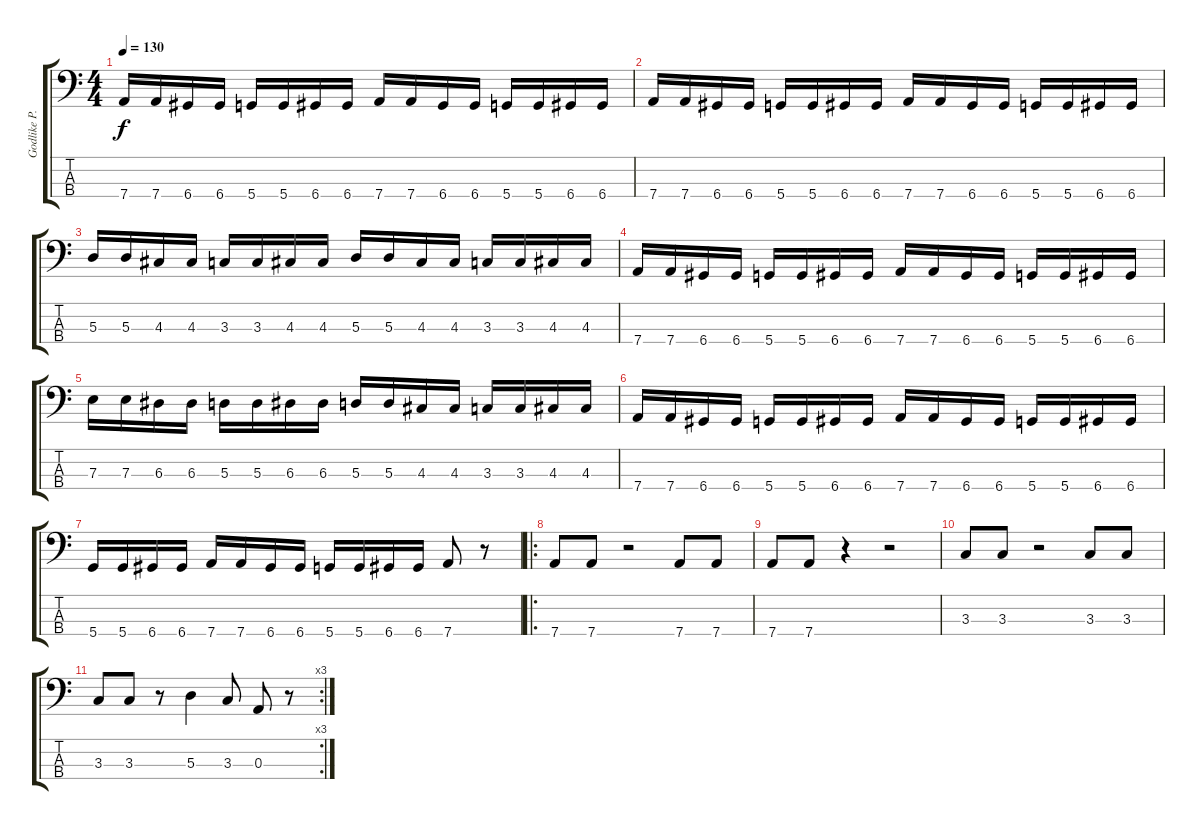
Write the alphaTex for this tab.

\track ("Godlike P." "Godlike P.") {instrument electricbassfinger}
\staff {score tabs}
\tuning (G2 D2 A1 D1) {hide}
\ts (4 4)
\tempo 130
\clef f4
\ks c
7.4.16{dy f} 7.4.16 6.4.16 6.4.16 5.4.16 5.4.16 6.4.16 6.4.16 7.4.16 7.4.16 6.4.16 6.4.16 5.4.16 5.4.16 6.4.16 6.4.16 |
7.4.16 7.4.16 6.4.16 6.4.16 5.4.16 5.4.16 6.4.16 6.4.16 7.4.16 7.4.16 6.4.16 6.4.16 5.4.16 5.4.16 6.4.16 6.4.16 |
5.3.16 5.3.16 4.3.16 4.3.16 3.3.16 3.3.16 4.3.16 4.3.16 5.3.16 5.3.16 4.3.16 4.3.16 3.3.16 3.3.16 4.3.16 4.3.16 |
7.4.16 7.4.16 6.4.16 6.4.16 5.4.16 5.4.16 6.4.16 6.4.16 7.4.16 7.4.16 6.4.16 6.4.16 5.4.16 5.4.16 6.4.16 6.4.16 |
7.3.16 7.3.16 6.3.16 6.3.16 5.3.16 5.3.16 6.3.16 6.3.16 5.3.16 5.3.16 4.3.16 4.3.16 3.3.16 3.3.16 4.3.16 4.3.16 |
7.4.16 7.4.16 6.4.16 6.4.16 5.4.16 5.4.16 6.4.16 6.4.16 7.4.16 7.4.16 6.4.16 6.4.16 5.4.16 5.4.16 6.4.16 6.4.16 |
5.4.16 5.4.16 6.4.16 6.4.16 7.4.16 7.4.16 6.4.16 6.4.16 5.4.16 5.4.16 6.4.16 6.4.16 7.4.8 r.8 |
\ro
7.4.8 7.4.8 r.2 7.4.8 7.4.8 |
7.4.8 7.4.8 r.4 r.2 |
3.3.8 3.3.8 r.2 3.3.8 3.3.8 |
\rc 3
3.3.8 3.3.8 r.8 5.3.4 3.3.8 0.3.8 r.8
